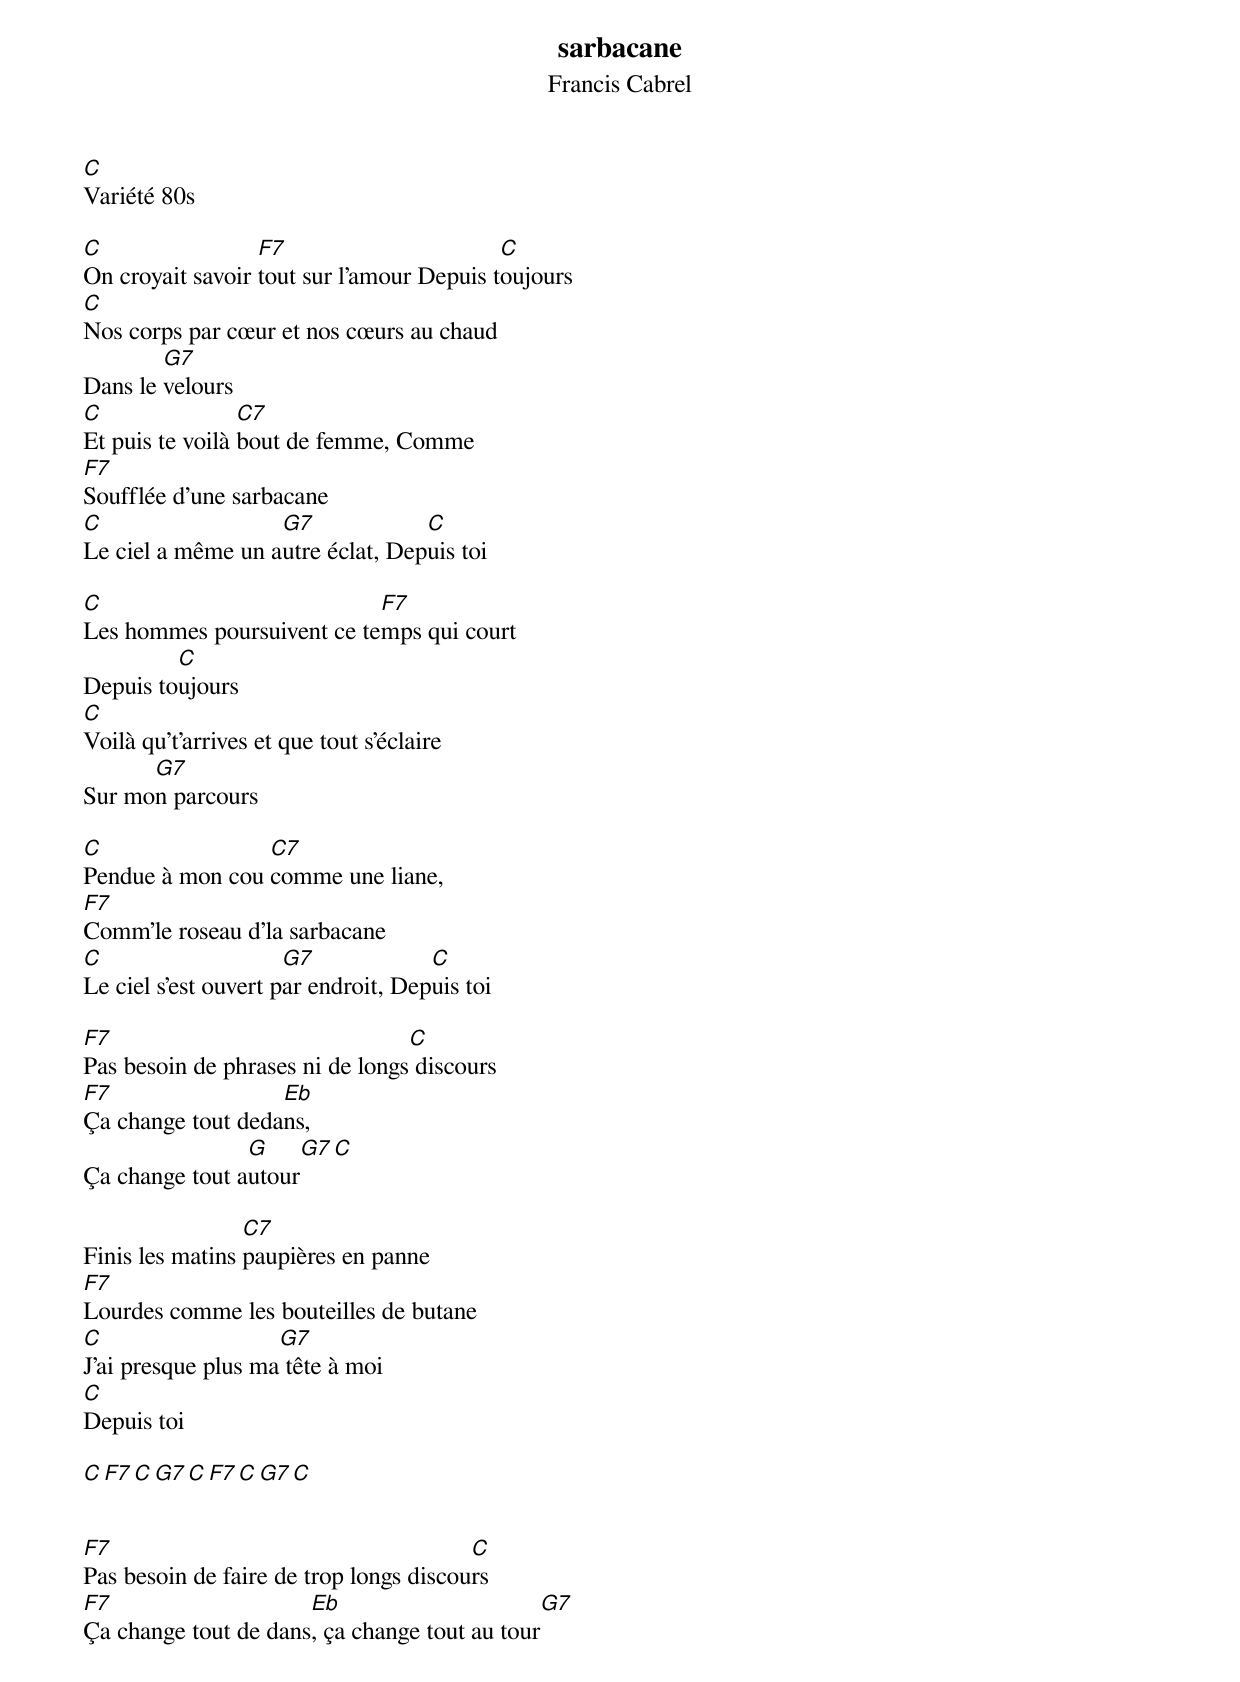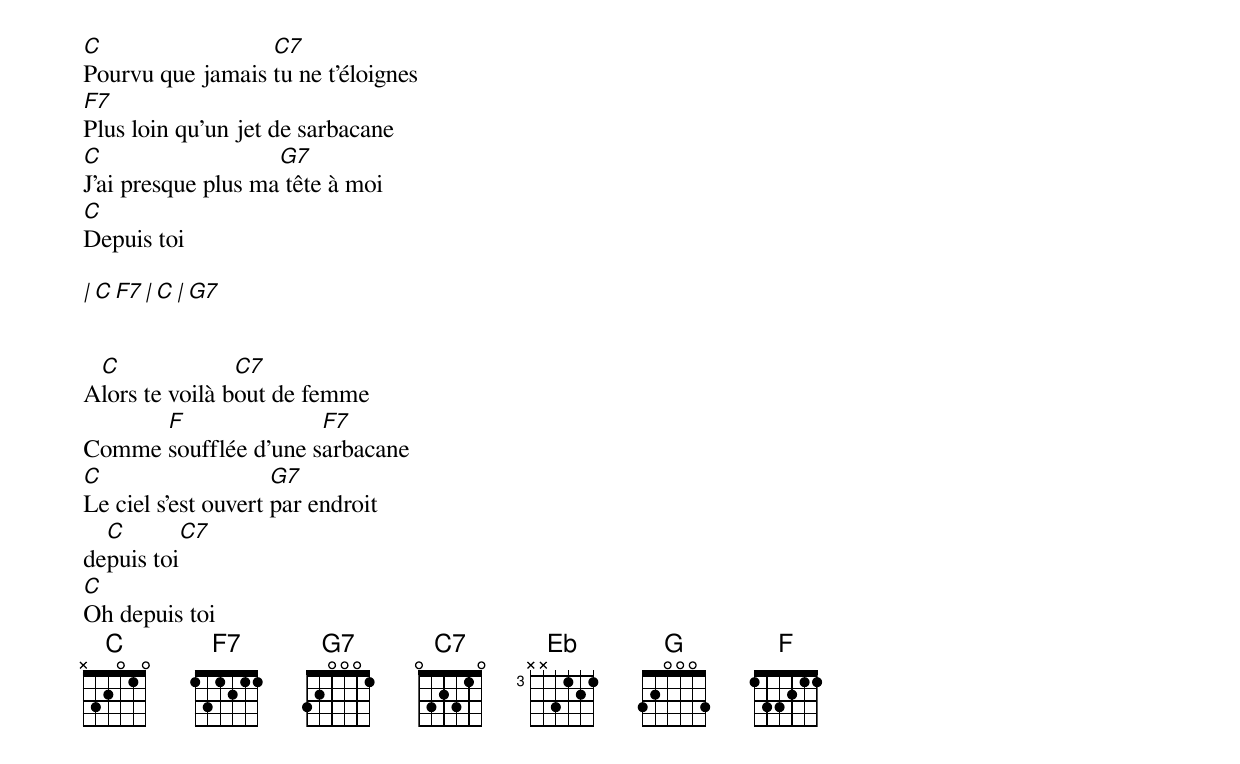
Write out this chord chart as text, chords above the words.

sarbacane
Francis Cabrel
C
Variété 80s

C                 F7                       C
On croyait savoir tout sur l'amour Depuis toujours
C
Nos corps par cœur et nos cœurs au chaud
        G7
Dans le velours
C                C7
Et puis te voilà bout de femme, Comme
F7
Soufflée d'une sarbacane
C                  G7             C
Le ciel a même un autre éclat, Depuis toi

C                           F7
Les hommes poursuivent ce temps qui court
         C
Depuis toujours
C
Voilà qu't'arrives et que tout s'éclaire
      G7
Sur mon parcours

C                C7
Pendue à mon cou comme une liane,
F7
Comm'le roseau d'la sarbacane
C                     G7             C
Le ciel s'est ouvert par endroit, Depuis toi

F7                               C
Pas besoin de phrases ni de longs discours
F7                 Eb
Ça change tout dedans,
                G     G7   C
Ça change tout autour

                 C7
Finis les matins paupières en panne
F7
Lourdes comme les bouteilles de butane
C                   G7
J'ai presque plus ma tête à moi
C
Depuis toi

C  F7  C  G7    C  F7  C  G7  C


F7                                      C
Pas besoin de faire de trop longs discours
F7                    Eb                      G7
Ça change tout de dans, ça change tout au tour

C                 C7
Pourvu que jamais tu ne t'éloignes
F7
Plus loin qu'un jet de sarbacane
C                   G7
J'ai presque plus ma tête à moi
C
Depuis toi

| C    F7 | C       | G7


 C              C7
Alors te voilà bout de femme
      F               F7
Comme soufflée d'une sarbacane
C                    G7
Le ciel s'est ouvert par endroit
  C        C7
depuis toi
C
Oh depuis toi
